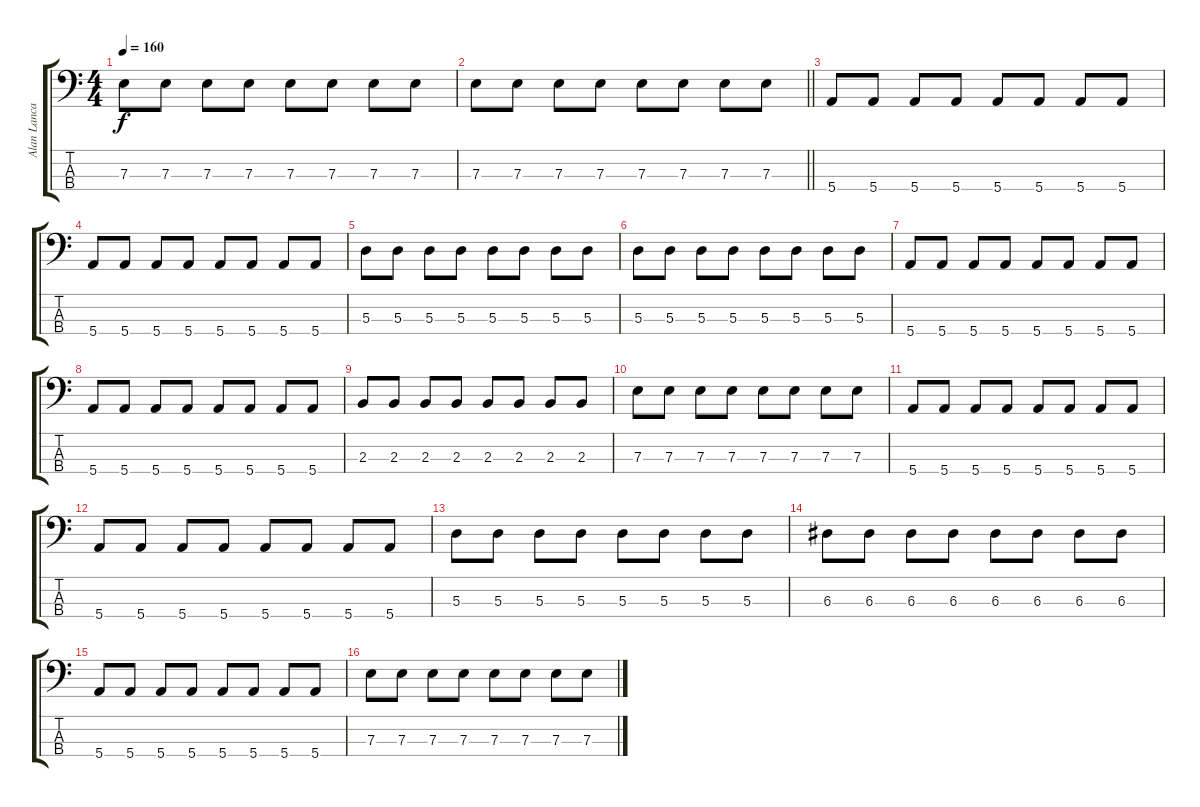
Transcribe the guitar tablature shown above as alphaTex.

\track ("Alan Lancaster" "Alan Lanca") {instrument acousticguitarnylon}
\staff {score tabs}
\tuning (G2 D2 A1 E1) {hide}
\ts (4 4)
\tempo 160
\clef f4
\ks c
7.3.8{dy f} 7.3.8 7.3.8 7.3.8 7.3.8 7.3.8 7.3.8 7.3.8 |
\barLineRight lightlight
7.3.8 7.3.8 7.3.8 7.3.8 7.3.8 7.3.8 7.3.8 7.3.8 |
5.4.8 5.4.8 5.4.8 5.4.8 5.4.8 5.4.8 5.4.8 5.4.8 |
5.4.8 5.4.8 5.4.8 5.4.8 5.4.8 5.4.8 5.4.8 5.4.8 |
5.3.8 5.3.8 5.3.8 5.3.8 5.3.8 5.3.8 5.3.8 5.3.8 |
5.3.8 5.3.8 5.3.8 5.3.8 5.3.8 5.3.8 5.3.8 5.3.8 |
5.4.8 5.4.8 5.4.8 5.4.8 5.4.8 5.4.8 5.4.8 5.4.8 |
5.4.8 5.4.8 5.4.8 5.4.8 5.4.8 5.4.8 5.4.8 5.4.8 |
2.3.8 2.3.8 2.3.8 2.3.8 2.3.8 2.3.8 2.3.8 2.3.8 |
7.3.8 7.3.8 7.3.8 7.3.8 7.3.8 7.3.8 7.3.8 7.3.8 |
5.4.8 5.4.8 5.4.8 5.4.8 5.4.8 5.4.8 5.4.8 5.4.8 |
5.4.8 5.4.8 5.4.8 5.4.8 5.4.8 5.4.8 5.4.8 5.4.8 |
5.3.8 5.3.8 5.3.8 5.3.8 5.3.8 5.3.8 5.3.8 5.3.8 |
6.3.8 6.3.8 6.3.8 6.3.8 6.3.8 6.3.8 6.3.8 6.3.8 |
5.4.8 5.4.8 5.4.8 5.4.8 5.4.8 5.4.8 5.4.8 5.4.8 |
7.3.8 7.3.8 7.3.8 7.3.8 7.3.8 7.3.8 7.3.8 7.3.8
